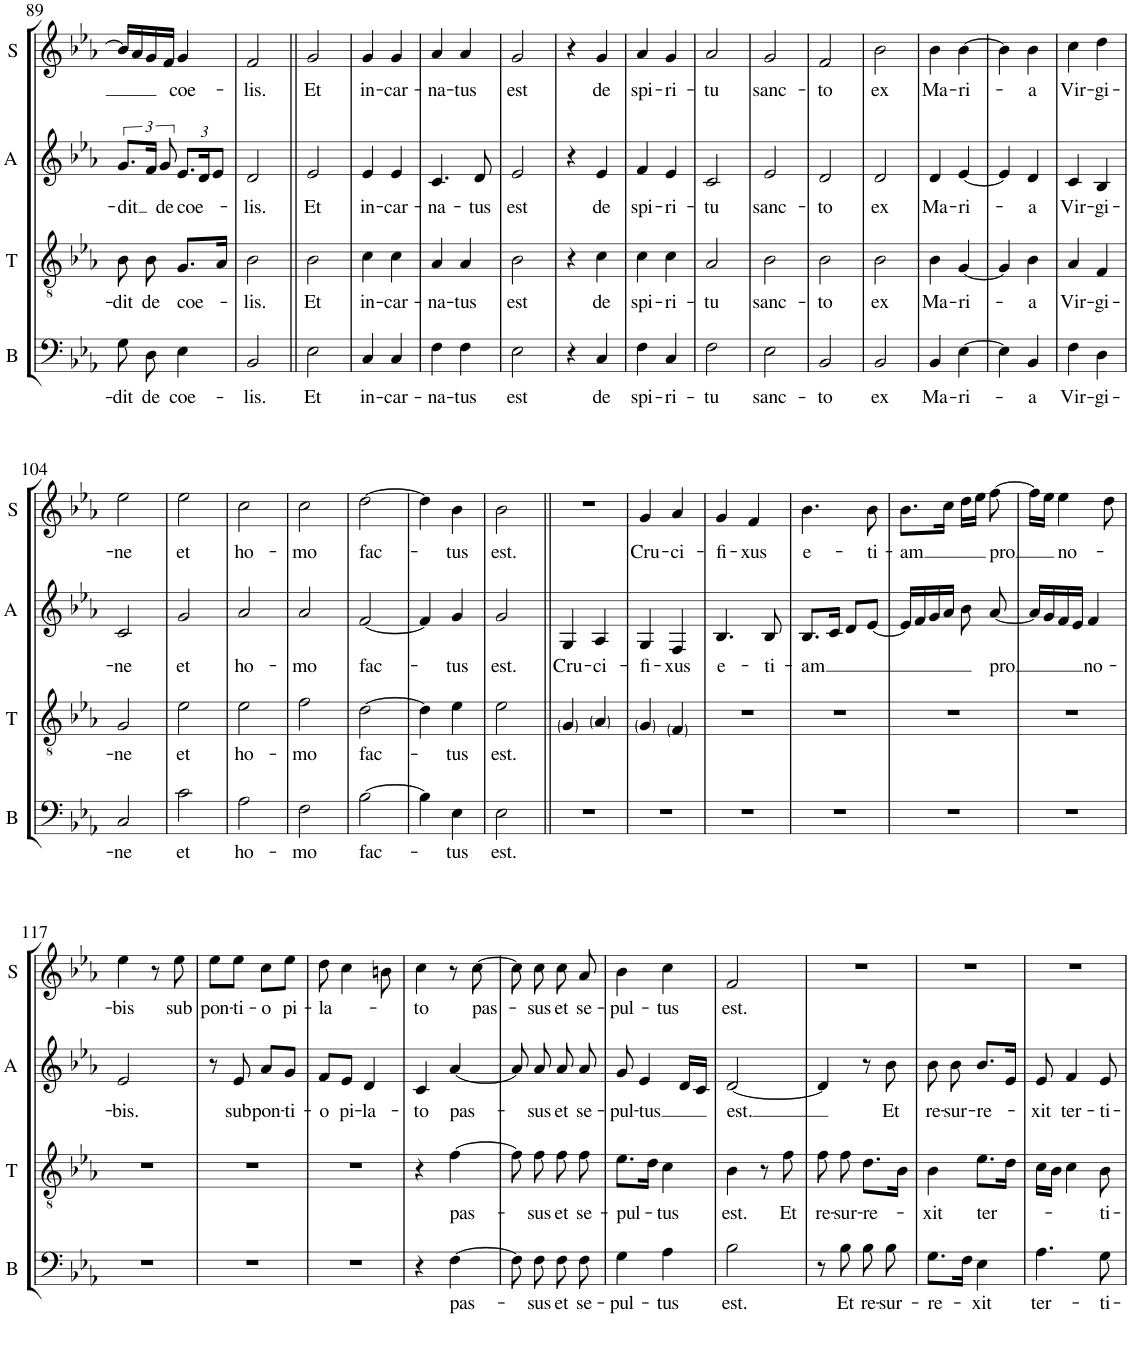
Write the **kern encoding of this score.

**kern	**text	**kern	**text	**kern	**text	**kern	**text
*part4	*part4	*part3	*part3	*part2	*part2	*part1	*part1
*staff4	*staff4	*staff3	*staff3	*staff2	*staff2	*staff1	*staff1
*I"B	*	*I"T	*	*I"A	*	*I"S	*
*I'B	*	*I'T	*	*I'A	*	*I'S	*
!!LO:PB:g=z
*clefF4	*	*clefGv2	*	*clefG2	*	*clefG2	*
*k[b-e-a-]	*	*k[b-e-a-]	*	*k[b-e-a-]	*	*k[b-e-a-]	*
*M2/4	*	*M2/4	*	*M2/4	*	*M2/4	*
=89	=89	=89	=89	=89	=89	=89	=89
!	!LO:LY:b	!	!LO:LY:b	!	!LO:LY:b	!	!
8G\	-dit	8B-\	-dit	12.g/L	-dit	16b-/LL]	.
.	.	.	.	.	.	16a-/	.
!	!LO:LY:b	!	!LO:LY:b	!	!	!	!
8D\	de	8B-\	de	24f/Jk	.	16g/	.
!	!	!	!	!	!LO:LY:b	!	!
.	.	.	.	12g/	de	.	.
.	.	.	.	.	.	16f/JJ	.
!	!LO:LY:b	!	!LO:LY:b	!	!	!	!
*	*	*	*	*Xbrackettup	*	*	*
!	!	!	!	!	!LO:LY:b	!	!LO:LY:b
4E-\	coe-	8.G/L	coe-	12.e-/L	coe-	4g/	coe-
.	.	.	.	24d/K	.	.	.
.	.	.	.	12e-/J	.	.	.
.	.	16A-/Jk	.	.	.	.	.
=90	=90	=90	=90	=90	=90	=90	=90
!	!LO:LY:b	!	!LO:LY:b	!	!LO:LY:b	!	!LO:LY:b
2BB-/	-lis.	2B-\	-lis.	2d/	-lis.	2f/	-lis.
=91||	=91||	=91||	=91||	=91||	=91||	=91||	=91||
!	!LO:LY:b	!	!LO:LY:b	!	!LO:LY:b	!	!LO:LY:b
2E-\	Et	2B-\	Et	2e-/	Et	2g/	Et
=92	=92	=92	=92	=92	=92	=92	=92
!	!LO:LY:b	!	!LO:LY:b	!	!LO:LY:b	!	!LO:LY:b
4C/	in-	4c\	in-	4e-/	in-	4g/	in-
!	!LO:LY:b	!	!LO:LY:b	!	!LO:LY:b	!	!LO:LY:b
4C/	-car-	4c\	-car-	4e-/	-car-	4g/	-car-
=93	=93	=93	=93	=93	=93	=93	=93
!	!LO:LY:b	!	!LO:LY:b	!	!LO:LY:b	!	!LO:LY:b
4F\	-na-	4A-/	-na-	4.c/	-na-	4a-/	-na-
!	!LO:LY:b	!	!LO:LY:b	!	!	!	!LO:LY:b
4F\	-tus	4A-/	-tus	.	.	4a-/	-tus
!	!	!	!	!	!LO:LY:b	!	!
.	.	.	.	8d/	-tus	.	.
=94	=94	=94	=94	=94	=94	=94	=94
!	!LO:LY:b	!	!LO:LY:b	!	!LO:LY:b	!	!LO:LY:b
2E-\	est	2B-\	est	2e-/	est	2g/	est
=95	=95	=95	=95	=95	=95	=95	=95
4r	.	4r	.	4r	.	4r	.
!	!LO:LY:b	!	!LO:LY:b	!	!LO:LY:b	!	!LO:LY:b
4C/	de	4c\	de	4e-/	de	4g/	de
=96	=96	=96	=96	=96	=96	=96	=96
!	!LO:LY:b	!	!LO:LY:b	!	!LO:LY:b	!	!LO:LY:b
4F\	spi-	4c\	spi-	4f/	spi-	4a-/	spi-
!	!LO:LY:b	!	!LO:LY:b	!	!LO:LY:b	!	!LO:LY:b
4C/	-ri-	4c\	-ri-	4e-/	-ri-	4g/	-ri-
=97	=97	=97	=97	=97	=97	=97	=97
!	!LO:LY:b	!	!LO:LY:b	!	!LO:LY:b	!	!LO:LY:b
2F\	-tu	2A-/	-tu	2c/	-tu	2a-/	-tu
=98	=98	=98	=98	=98	=98	=98	=98
!	!LO:LY:b	!	!LO:LY:b	!	!LO:LY:b	!	!LO:LY:b
2E-\	sanc-	2B-\	sanc-	2e-/	sanc-	2g/	sanc-
=99	=99	=99	=99	=99	=99	=99	=99
!	!LO:LY:b	!	!LO:LY:b	!	!LO:LY:b	!	!LO:LY:b
2BB-/	-to	2B-\	-to	2d/	-to	2f/	-to
=100	=100	=100	=100	=100	=100	=100	=100
!	!LO:LY:b	!	!LO:LY:b	!	!LO:LY:b	!	!LO:LY:b
2BB-/	ex	2B-\	ex	2d/	ex	2b-\	ex
=101	=101	=101	=101	=101	=101	=101	=101
!	!LO:LY:b	!	!LO:LY:b	!	!LO:LY:b	!	!LO:LY:b
4BB-/	Ma-	4B-\	Ma-	4d/	Ma-	4b-\	Ma-
!	!LO:LY:b	!	!LO:LY:b	!	!LO:LY:b	!	!LO:LY:b
[4E-\	-ri-	[4G/	-ri-	[4e-/	-ri-	[4b-\	-ri-
=102	=102	=102	=102	=102	=102	=102	=102
4E-\]	.	4G/]	.	4e-/]	.	4b-\]	.
!	!LO:LY:b	!	!LO:LY:b	!	!LO:LY:b	!	!LO:LY:b
4BB-/	-a	4B-\	-a	4d/	-a	4b-\	-a
=103	=103	=103	=103	=103	=103	=103	=103
!	!LO:LY:b	!	!LO:LY:b	!	!LO:LY:b	!	!LO:LY:b
4F\	Vir-	4A-/	Vir-	4c/	Vir-	4cc\	Vir-
!	!LO:LY:b	!	!LO:LY:b	!	!LO:LY:b	!	!LO:LY:b
4D\	-gi-	4F/	-gi-	4B-/	-gi-	4dd\	-gi-
!!LO:LB:g=z
=104	=104	=104	=104	=104	=104	=104	=104
!	!LO:LY:b	!	!LO:LY:b	!	!LO:LY:b	!	!LO:LY:b
2C/	-ne	2G/	-ne	2c/	-ne	2ee-\	-ne
=105	=105	=105	=105	=105	=105	=105	=105
!	!LO:LY:b	!	!LO:LY:b	!	!LO:LY:b	!	!LO:LY:b
2c\	et	2e-\	et	2g/	et	2ee-\	et
=106	=106	=106	=106	=106	=106	=106	=106
!	!LO:LY:b	!	!LO:LY:b	!	!LO:LY:b	!	!LO:LY:b
2A-\	ho-	2e-\	ho-	2a-/	ho-	2cc\	ho-
=107	=107	=107	=107	=107	=107	=107	=107
!	!LO:LY:b	!	!LO:LY:b	!	!LO:LY:b	!	!LO:LY:b
2F\	-mo	2f\	-mo	2a-/	-mo	2cc\	-mo
=108	=108	=108	=108	=108	=108	=108	=108
!	!LO:LY:b	!	!LO:LY:b	!	!LO:LY:b	!	!LO:LY:b
[2B-\	fac-	[2d\	fac-	[2f/	fac-	[2dd\	fac-
=109	=109	=109	=109	=109	=109	=109	=109
4B-\]	.	4d\]	.	4f/]	.	4dd\]	.
!	!LO:LY:b	!	!LO:LY:b	!	!LO:LY:b	!	!LO:LY:b
4E-\	-tus	4e-\	-tus	4g/	-tus	4b-\	-tus
=110	=110	=110	=110	=110	=110	=110	=110
!	!LO:LY:b	!	!LO:LY:b	!	!LO:LY:b	!	!LO:LY:b
2E-\	est.	2e-\	est.	2g/	est.	2b-\	est.
=111||	=111||	=111||	=111||	=111||	=111||	=111||	=111||
!	!	!	!	!	!LO:LY:b	!	!
2r	.	4G/	.	4G/	Cru-	2r	.
!	!	!	!	!	!LO:LY:b	!	!
.	.	4A-/	.	4A-/	-ci-	.	.
=112	=112	=112	=112	=112	=112	=112	=112
!	!	!	!	!	!LO:LY:b	!	!LO:LY:b
2r	.	4G/	.	4G/	-fi-	4g/	Cru-
!	!	!	!	!	!LO:LY:b	!	!LO:LY:b
.	.	4F/	.	4F/	-xus	4a-/	-ci-
=113	=113	=113	=113	=113	=113	=113	=113
!	!	!	!	!	!LO:LY:b	!	!LO:LY:b
2r	.	2r	.	4.B-/	e-	4g/	-fi-
!	!	!	!	!	!	!	!LO:LY:b
.	.	.	.	.	.	4f/	-xus
!	!	!	!	!	!LO:LY:b	!	!
.	.	.	.	8B-/	-ti-	.	.
=114	=114	=114	=114	=114	=114	=114	=114
!	!	!	!	!	!LO:LY:b	!	!LO:LY:b
2r	.	2r	.	8.B-/L	-am	4.b-\	e-
.	.	.	.	16c/Jk	.	.	.
.	.	.	.	8d/L	.	.	.
!	!	!	!	!	!	!	!LO:LY:b
.	.	.	.	[8e-/J	.	8b-\	-ti-
=115	=115	=115	=115	=115	=115	=115	=115
!	!	!	!	!	!	!	!LO:LY:b
2r	.	2r	.	16e-/LL]	.	8.b-\L	-am
.	.	.	.	16f/	.	.	.
.	.	.	.	16g/	.	.	.
.	.	.	.	16a-/JJ	.	16cc\Jk	.
.	.	.	.	8b-\	.	16dd\LL	.
.	.	.	.	.	.	16ee-\JJ	.
!	!	!	!	!	!LO:LY:b	!	!LO:LY:b
.	.	.	.	[8a-/	pro	[8ff\	pro
=116	=116	=116	=116	=116	=116	=116	=116
2r	.	2r	.	16a-/LL]	.	16ff\LL]	.
.	.	.	.	16g/	.	16ee-\JJ	.
!	!	!	!	!	!	!	!LO:LY:b
.	.	.	.	16f/	.	4ee-\	no-
.	.	.	.	16e-/JJ	.	.	.
!	!	!	!	!	!LO:LY:b	!	!
.	.	.	.	4f/	no-	.	.
.	.	.	.	.	.	8dd\	.
!!LO:LB:g=z
=117	=117	=117	=117	=117	=117	=117	=117
!	!	!	!	!	!LO:LY:b	!	!LO:LY:b
2r	.	2r	.	2e-/	-bis.	4ee-\	-bis
.	.	.	.	.	.	8r	.
!	!	!	!	!	!	!	!LO:LY:b
.	.	.	.	.	.	8ee-\	sub
=118	=118	=118	=118	=118	=118	=118	=118
!	!	!	!	!	!	!	!LO:LY:b
2r	.	2r	.	8r	.	8ee-\L	pon-
!	!	!	!	!	!LO:LY:b	!	!LO:LY:b
.	.	.	.	8e-/	sub	8ee-\J	-ti-
!	!	!	!	!	!LO:LY:b	!	!LO:LY:b
.	.	.	.	8a-/L	pon-	8cc\L	-o
!	!	!	!	!	!LO:LY:b	!	!LO:LY:b
.	.	.	.	8g/J	-ti-	8ee-\J	pi-
=119	=119	=119	=119	=119	=119	=119	=119
!	!	!	!	!	!LO:LY:b	!	!LO:LY:b
2r	.	2r	.	8f/L	-o	8dd\	-la-
!	!	!	!	!	!LO:LY:b	!	!
.	.	.	.	8e-/J	pi-	4cc\	.
!	!	!	!	!	!LO:LY:b	!	!
.	.	.	.	4d/	-la-	.	.
.	.	.	.	.	.	8bn\	.
=120	=120	=120	=120	=120	=120	=120	=120
!	!	!	!	!	!LO:LY:b	!	!LO:LY:b
4r	.	4r	.	4c/	-to	4cc\	-to
!	!LO:LY:b	!	!LO:LY:b	!	!LO:LY:b	!	!
[4F\	pas-	[4f\	pas-	[4a-/	pas-	8r	.
!	!	!	!	!	!	!	!LO:LY:b
.	.	.	.	.	.	[8cc\	pas-
=121	=121	=121	=121	=121	=121	=121	=121
8F\]	.	8f\]	.	8a-/]	.	8cc\]	.
!	!LO:LY:b	!	!LO:LY:b	!	!LO:LY:b	!	!LO:LY:b
8F\	-sus	8f\	-sus	8a-/	-sus	8cc\	-sus
!	!LO:LY:b	!	!LO:LY:b	!	!LO:LY:b	!	!LO:LY:b
8F\	et	8f\	et	8a-/	et	8cc\	et
!	!LO:LY:b	!	!LO:LY:b	!	!LO:LY:b	!	!LO:LY:b
8F\	se-	8f\	se-	8a-/	se-	8a-/	se-
=122	=122	=122	=122	=122	=122	=122	=122
!	!LO:LY:b	!	!LO:LY:b	!	!LO:LY:b	!	!LO:LY:b
4G\	-pul-	8.e-\L	-pul-	8g/	-pul-	4b-\	-pul-
!	!	!	!	!	!LO:LY:b	!	!
.	.	.	.	4e-/	-tus	.	.
.	.	16d\Jk	.	.	.	.	.
!	!LO:LY:b	!	!LO:LY:b	!	!	!	!LO:LY:b
4A-\	-tus	4c\	-tus	.	.	4cc\	-tus
.	.	.	.	16d/LL	.	.	.
.	.	.	.	16c/JJ	.	.	.
=123	=123	=123	=123	=123	=123	=123	=123
!	!LO:LY:b	!	!LO:LY:b	!	!LO:LY:b	!	!LO:LY:b
2B-\	est.	4B-\	est.	[2d/	est.	2f/	est.
.	.	8r	.	.	.	.	.
!	!	!	!LO:LY:b	!	!	!	!
.	.	8f\	Et	.	.	.	.
=124	=124	=124	=124	=124	=124	=124	=124
!	!	!	!LO:LY:b	!	!	!	!
8r	.	8f\	re-	4d/]	.	2r	.
!	!LO:LY:b	!	!LO:LY:b	!	!	!	!
8B-\	Et	8f\	-sur-	.	.	.	.
!	!LO:LY:b	!	!LO:LY:b	!	!	!	!
8B-\	re-	8.d\L	-re-	8r	.	.	.
!	!LO:LY:b	!	!	!	!LO:LY:b	!	!
8B-\	-sur-	.	.	8b-\	Et	.	.
.	.	16B-\Jk	.	.	.	.	.
=125	=125	=125	=125	=125	=125	=125	=125
!	!LO:LY:b	!	!LO:LY:b	!	!LO:LY:b	!	!
8.G\L	-re-	4B-\	-xit	8b-\	re-	2r	.
!	!	!	!	!	!LO:LY:b	!	!
.	.	.	.	8b-\	-sur-	.	.
16F\Jk	.	.	.	.	.	.	.
!	!LO:LY:b	!	!LO:LY:b	!	!LO:LY:b	!	!
4E-\	-xit	8.e-\L	ter-	8.b-/L	-re-	.	.
.	.	16d\Jk	.	16e-/Jk	.	.	.
=126	=126	=126	=126	=126	=126	=126	=126
!	!LO:LY:b	!	!	!	!LO:LY:b	!	!
4.A-\	ter-	16c\LL	.	8e-/	-xit	2r	.
.	.	16B-\JJ	.	.	.	.	.
!	!	!	!	!	!LO:LY:b	!	!
.	.	4c\	.	4f/	ter-	.	.
!	!LO:LY:b	!	!LO:LY:b	!	!LO:LY:b	!	!
8G\	-ti-	8B-\	-ti-	8e-/	-ti-	.	.
=	=	=	=	=	=	=	=
*-	*-	*-	*-	*-	*-	*-	*-
